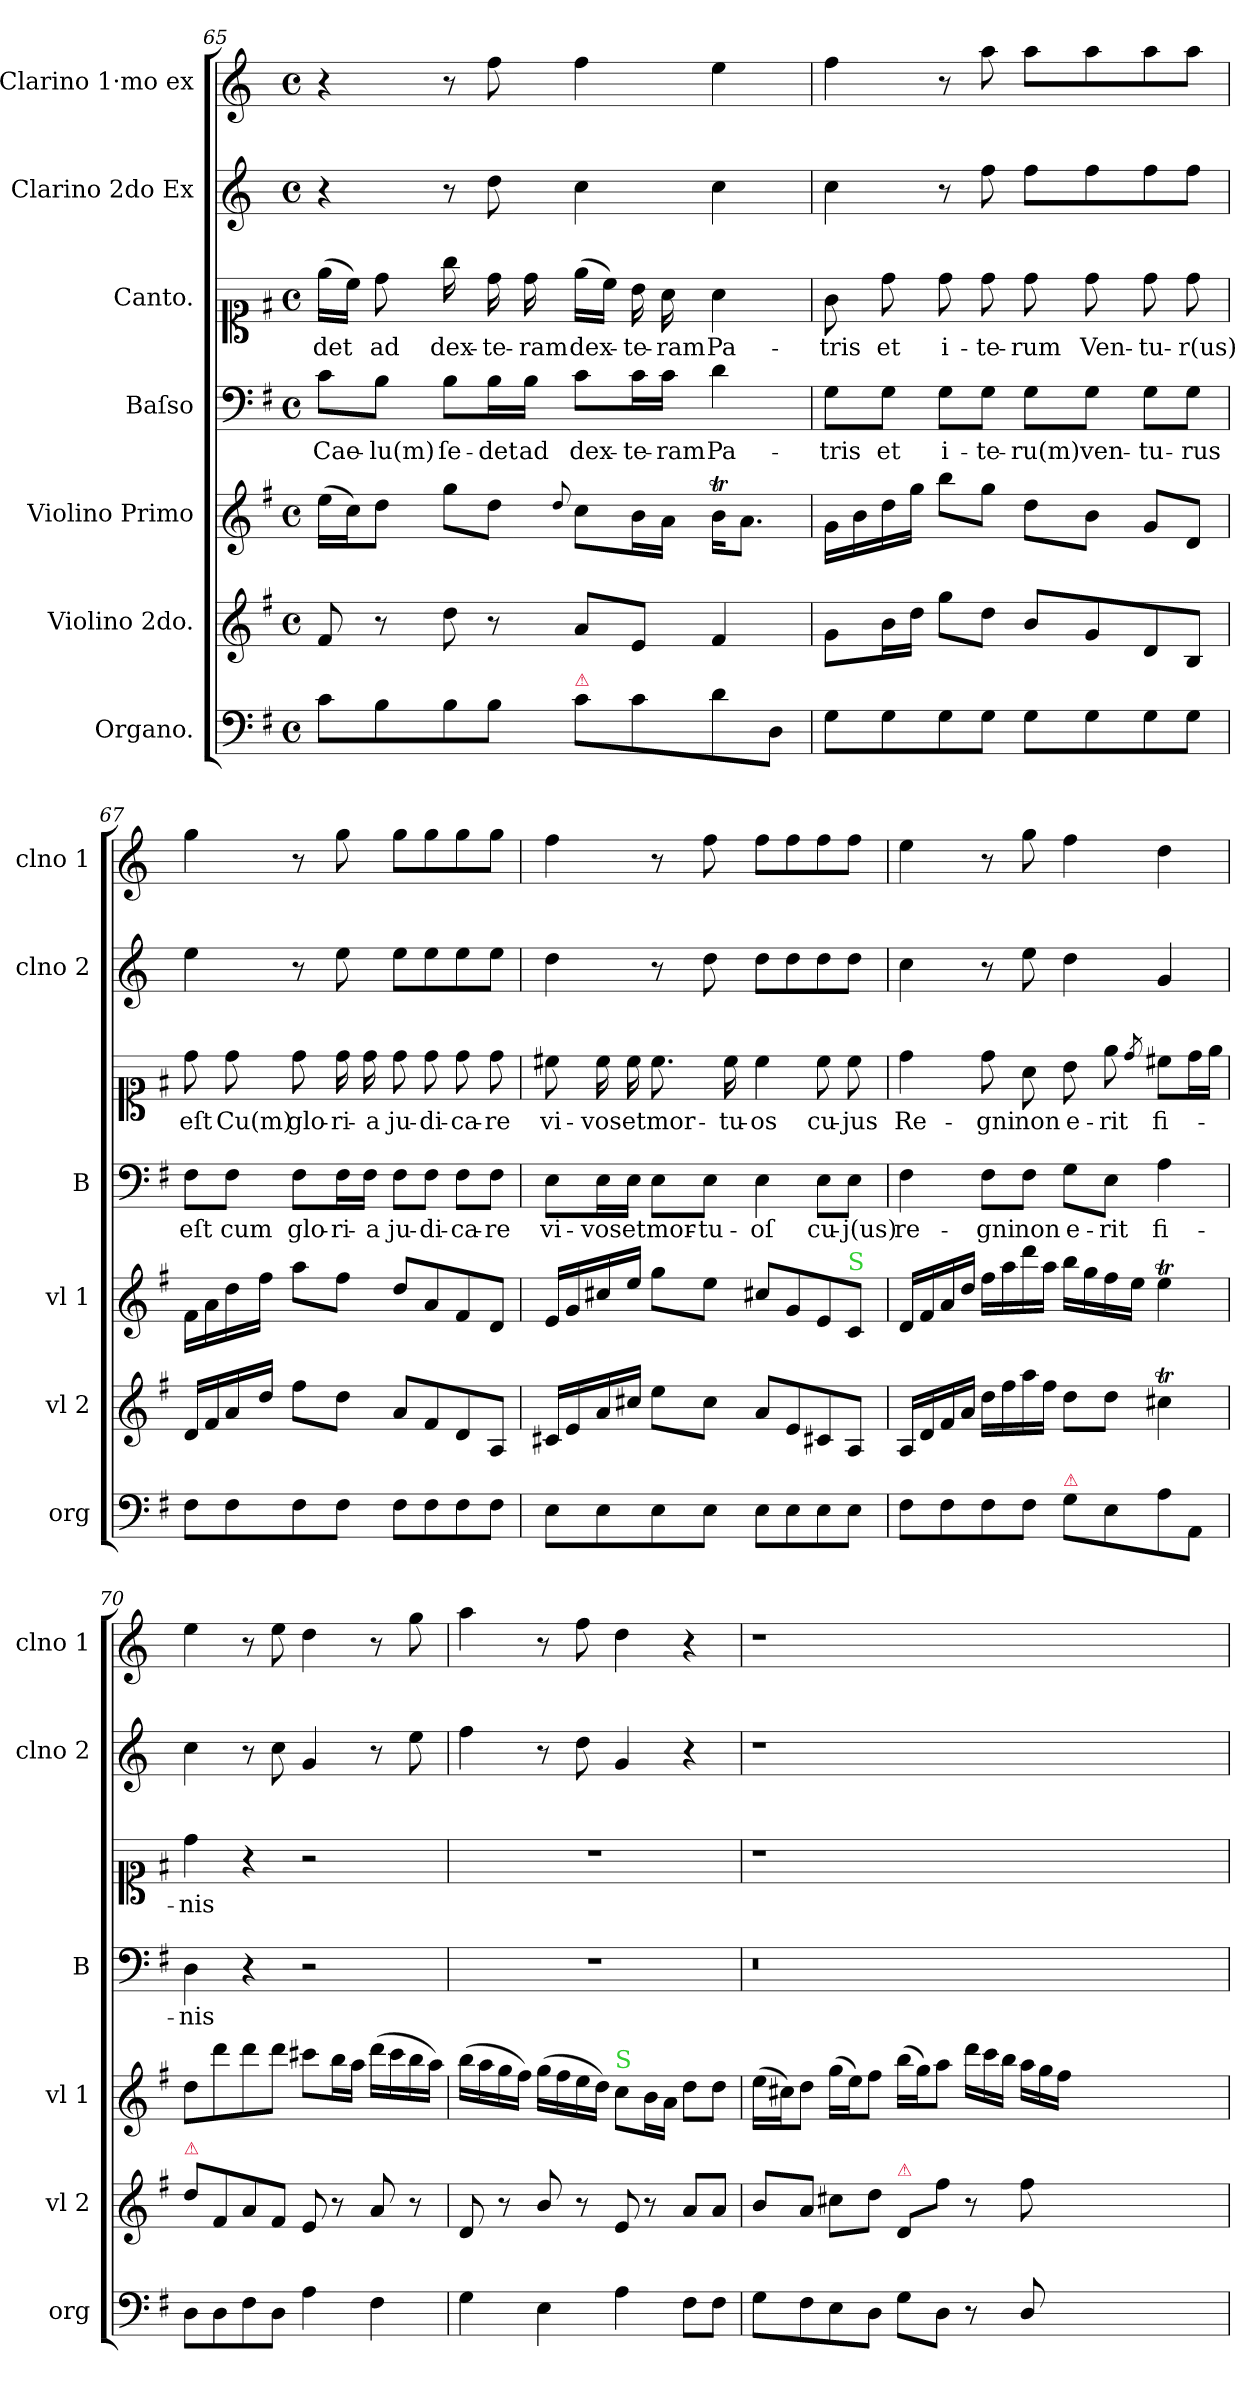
**kern	**kern	**kern	**kern	**text	**kern	**text	**kern	**kern
*part7	*part6	*part5	*part4	*part4	*part3	*part3	*part2	*part1
*staff7	*staff6	*staff5	*staff4	*staff4	*staff3	*staff3	*staff2	*staff1
*I"Organo.	*I"Violino 2do.	*I"Violino Primo	*I"Baſso	*	*I"Canto.	*	*I"Clarino 2do Ex	*I"Clarino 1·mo ex
*I'org	*I'vl 2	*I'vl 1	*I'B	*	*	*	*I'clno 2	*I'clno 1
*clefF4	*clefG2	*clefG2	*clefF4	*	*clefC1	*	*clefG2	*clefG2
*	*	*	*	*	*	*	*ITrd-1c-2	*ITrd-1c-2
*k[f#]	*k[f#]	*k[f#]	*k[f#]	*	*k[f#]	*	*k[f#c#]	*k[f#c#]
*M4/4	*M4/4	*M4/4	*M4/4	*	*M4/4	*	*M4/4	*M4/4
*met(c)	*met(c)	*met(c)	*met(c)	*	*met(c)	*	*met(c)	*met(c)
=65	=65	=65	=65	=65	=65	=65	=65	=65
8c\L	8f#/	(16ee\LL	8c\L	Cae-	(16ee\LL	-det	4r	4r
.	.	16cc\J)	.	.	16cc\JJ)	.	.	.
8B\	8r	8dd\J	8B\J	-lu(m)	8dd\	ad	.	.
!	!	!	!	!	!LO:N:vis=16	!	!	!
8B\	8dd\	8gg\L	8B\L	ſe-	8gg\	dex-	8r	8r
8B\J	8r	8dd\J	16B\L	-det	16dd\	-te-	8ee\	8gg\
.	.	.	16B\JJ	ad	16dd\	-ram	.	.
.	.	8qqdd/	.	.	.	.	.	.
!LO:TX:a:color=crimson:t=⚠	!	!	!	!	!	!	!	!
!	!	!	!	!	!	!LO:LY:i	!	!
8c\L	8a/L	8cc\L	8c\L	dex-	(16ee\LL	dex-	4dd\	4gg\
.	.	.	.	.	16cc\JJ)	.	.	.
!	!	!	!	!	!	!LO:LY:i	!	!
8c\	8e/J	16b\L	16c\L	-te-	16b\	-te-	.	.
!	!	!	!	!	!	!LO:LY:i	!	!
.	.	16a\JJ	16c\JJ	-ram	16a\	-ram	.	.
8d\	4f#/	16bt\KL	4d\	Pa-	4a\	Pa-	4dd\	4ff#\
.	.	8.a\J	.	.	.	.	.	.
8D/J	.	.	.	.	.	.	.	.
=66	=66	=66	=66	=66	=66	=66	=66	=66
8G\L	8g\L	16g\LL	8G\L	-tris	8g\	-tris	4dd\	4gg\
.	.	16b\	.	.	.	.	.	.
8G\	16b\L	16dd\	8G\J	et	8dd\	et	.	.
.	16dd\JJ	16gg\JJ	.	.	.	.	.	.
8G\	8gg\L	8bb\L	8G\L	i-	8dd\	i-	8r	8r
8G\J	8dd\J	8gg\J	8G\J	-te-	8dd\	-te-	8gg\	8bb\
8G\L	8b/L	8dd\L	8G\L	-ru(m)	8dd\	-rum	8gg\L	8bb\L
8G\	8g/	8b\J	8G\J	ven-	8dd\	Ven-	8gg\	8bb\
8G\	8d/	8g/L	8G\L	-tu-	8dd\	-tu-	8gg\	8bb\
8G\J	8B/J	8d/J	8G\J	-rus	8dd\	-r(us)	8gg\J	8bb\J
=67	=67	=67	=67	=67	=67	=67	=67	=67
8F#\L	16d/LL	16f#\LL	8F#\L	eſt	8dd\	eſt	4ff#\	4aa\
.	16f#/	16a\	.	.	.	.	.	.
8F#\	16a/	16dd\	8F#\J	cum	8dd\	Cu(m)	.	.
.	16dd/JJ	16ff#\JJ	.	.	.	.	.	.
8F#\	8ff#\L	8aa\L	8F#\L	glo-	8dd\	glo-	8r	8r
8F#\J	8dd\J	8ff#\J	16F#\L	-ri-	16dd\	-ri-	8ff#\	8aa\
.	.	.	16F#\JJ	-a	16dd\	-a	.	.
8F#\L	8a/L	8dd/L	8F#\L	ju-	8dd\	ju-	8ff#\L	8aa\L
8F#\	8f#/	8a/	8F#\J	-di-	8dd\	-di-	8ff#\	8aa\
8F#\	8d/	8f#/	8F#\L	-ca-	8dd\	-ca-	8ff#\	8aa\
8F#\J	8A/J	8d/J	8F#\J	-re	8dd\	-re	8ff#\J	8aa\J
=68	=68	=68	=68	=68	=68	=68	=68	=68
8E\L	16c#X/LL	16e/LL	8E\L	vi-	8cc#X\	vi-	4ee\	4gg\
.	16e/	16g/	.	.	.	.	.	.
8E\	16a/	16cc#X/	16E\L	-vos	16cc#\	-vos	.	.
.	16cc#X/JJ	16ee/JJ	16E\JJ	et	16cc#\	et	.	.
8E\	8ee\L	8gg\L	8E\L	mor-	8.cc#\	mor-	8r	8r
8E\J	8cc#\J	8ee\J	8E\J	-tu-	.	.	8ee\	8gg\
.	.	.	.	.	16cc#\	-tu-	.	.
8E\L	8a/L	8cc#X/L	4E\	-oſ	4cc#\	-os	8ee\L	8gg\L
8E\	8e/	8g/	.	.	.	.	8ee\	8gg\
8E\	8c#X/	8e/	8E\L	cu-	8cc#\	cu-	8ee\	8gg\
!	!	!LO:TX:a:color=limegreen:t=S	!	!	!	!	!	!
8E\J	8A/J	8c/J	8E\J	-j(us)	8cc#\	-jus	8ee\J	8gg\J
=69	=69	=69	=69	=69	=69	=69	=69	=69
8F#\L	16A/LL	16d/LL	4F#\	re-	4dd\	Re-	4dd\	4ff#\
.	16d/	16f#/	.	.	.	.	.	.
8F#\	16f#/	16a/	.	.	.	.	.	.
.	16a/JJ	16dd/JJ	.	.	.	.	.	.
8F#\	16dd\LL	16ff#\LL	8F#\L	-gni	8dd\	-gni	8r	8r
.	16ff#\	16aa\	.	.	.	.	.	.
8F#\J	16aa\	16ddd\	8F#\J	non	8a\	non	8ff#\	8aa\
.	16ff#\JJ	16aa\JJ	.	.	.	.	.	.
!LO:TX:a:color=crimson:t=⚠	!	!	!	!	!	!	!	!
8G\L	8dd\L	16bb\LL	8G\L	e-	8b\	e-	4ee\	4gg\
.	.	16gg\	.	.	.	.	.	.
8E\	8dd\J	16ff#\	8E\J	-rit	8ee\	-rit	.	.
.	.	16ee\JJ	.	.	.	.	.	.
.	.	.	.	.	8qdd/	.	.	.
8A\	4cc#Xt\	4eeT\	4A\	fi-	8cc#X\L	fi-	4a/	4ee\
8AA/J	.	.	.	.	16dd\L	.	.	.
.	.	.	.	.	16ee\JJ	.	.	.
=70	=70	=70	=70	=70	=70	=70	=70	=70
!	!LO:TX:a:color=crimson:t=⚠	!	!	!	!	!	!	!
8D\L	8dd\L	8dd\L	4D\	-nis	4dd\	-nis	4dd\	4ff#\
8D\	8f#/	8ddd\	.	.	.	.	.	.
8F#\	8a/	8ddd\	4r	.	4r	.	8r	8r
8D\J	8f#/J	8ddd\J	.	.	.	.	8dd\	8ff#\
4A\	8e/	8ccc#X\L	2r	.	2r	.	4a/	4ee\
.	8r	16bb\L	.	.	.	.	.	.
.	.	16aa\JJ	.	.	.	.	.	.
4F#\	8a/	(16ddd\LL	.	.	.	.	8r	8r
.	.	16ccc#\	.	.	.	.	.	.
.	8r	16bb\	.	.	.	.	8ff#\	8aa\
.	.	16aa\JJ)	.	.	.	.	.	.
=71	=71	=71	=71	=71	=71	=71	=71	=71
4G\	8d/	(16bb\LL	1r	.	1r	.	4gg\	4bb\
.	.	16aa\	.	.	.	.	.	.
.	8r	16gg\	.	.	.	.	.	.
.	.	16ff#\JJ)	.	.	.	.	.	.
4E\	8b/	(16gg\LL	.	.	.	.	8r	8r
.	.	16ff#\	.	.	.	.	.	.
.	8r	16ee\	.	.	.	.	8ee\	8gg\
.	.	16dd\JJ)	.	.	.	.	.	.
!	!	!LO:TX:a:color=limegreen:t=S	!	!	!	!	!	!
4A\	8e/	8cc\L	.	.	.	.	4a/	4ee\
.	8r	16b\L	.	.	.	.	.	.
.	.	16a\JJ	.	.	.	.	.	.
8F#\L	8a/L	8dd\L	.	.	.	.	4r	4r
8F#\J	8a/J	8dd\J	.	.	.	.	.	.
=72	=72	=72	=72	=72	=72	=72	=72	=72
8G\L	8b/L	(16ee\LL	0.r	.	1r	.	1r	1r
.	.	16cc#X\J)	.	.	.	.	.	.
8F#\	8a/J	8dd\J	.	.	.	.	.	.
8E\	8cc#X\L	(16gg\LL	.	.	.	.	.	.
.	.	16ee\J)	.	.	.	.	.	.
8D\J	8dd\J	8ff#\J	.	.	.	.	.	.
!	!LO:TX:a:color=crimson:t=⚠	!	!	!	!	!	!	!
8G\L	8d/L	(16bb\LL	.	.	.	.	.	.
.	.	16gg\J)	.	.	.	.	.	.
8D\J	8ff#\J	8aa\J	.	.	.	.	.	.
*	*	*Xtuplet	*	*	*	*	*	*
8r	8r	24ddd\LL	.	.	.	.	.	.
.	.	24ccc\	.	.	.	.	.	.
.	.	24bb\JJ	.	.	.	.	.	.
8D/	8ff#\	24aa\LL	.	.	.	.	.	.
.	.	24gg\	.	.	.	.	.	.
.	.	24ff#\JJ	.	.	.	.	.	.
0ryy	0ryy	0ryy	.	.	0ryy	.	0ryy	0ryy
=	=	=	=	=	=	=	=	=
*-	*-	*-	*-	*-	*-	*-	*-	*-
